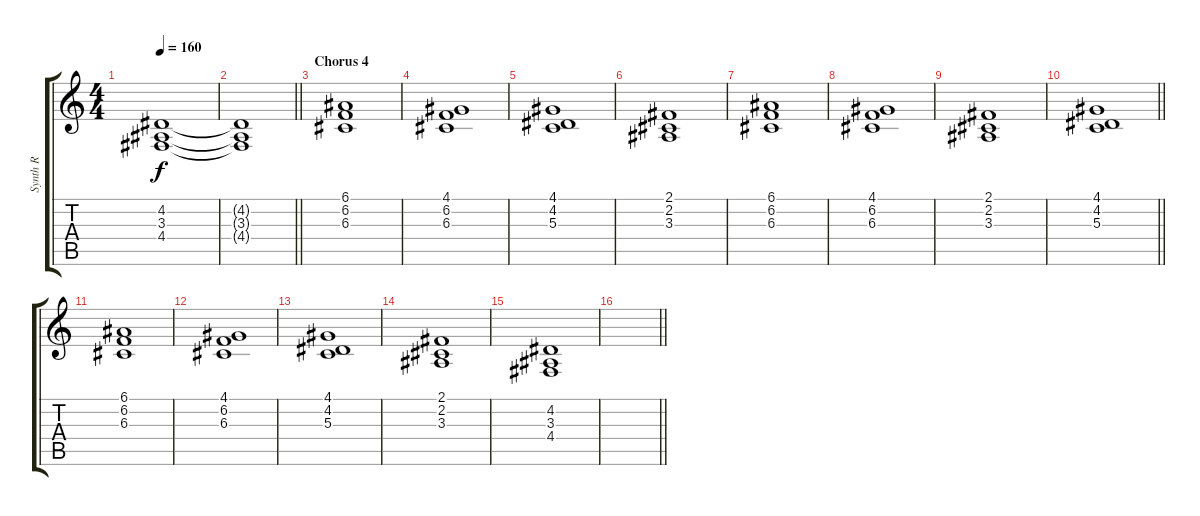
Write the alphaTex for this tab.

\track ("Synth R" "Synth R") {instrument pad3polysynth}
\staff {score tabs}
\tuning (E4 B3 G3 D3 A2 E2) {hide}
\ts (4 4)
\tempo 160
\clef g2
\ks c
(4.2 3.3 4.4).1{dy f} |
\barLineRight lightlight
(4.2{t} 3.3{t} 4.4{t}).1 |
\section ("" "Chorus 4")
(6.1 6.2 6.3).1 |
(4.1 6.2 6.3).1 |
(4.1 4.2 5.3).1 |
(2.1 2.2 3.3).1 |
(6.1 6.2 6.3).1 |
(4.1 6.2 6.3).1 |
(2.1 2.2 3.3).1 |
\barLineRight lightlight
(4.1 4.2 5.3).1 |
(6.1 6.2 6.3).1 |
(4.1 6.2 6.3).1 |
(4.1 4.2 5.3).1 |
(2.1 2.2 3.3).1 |
(4.2 3.3 4.4).1 |
\barLineRight lightlight
